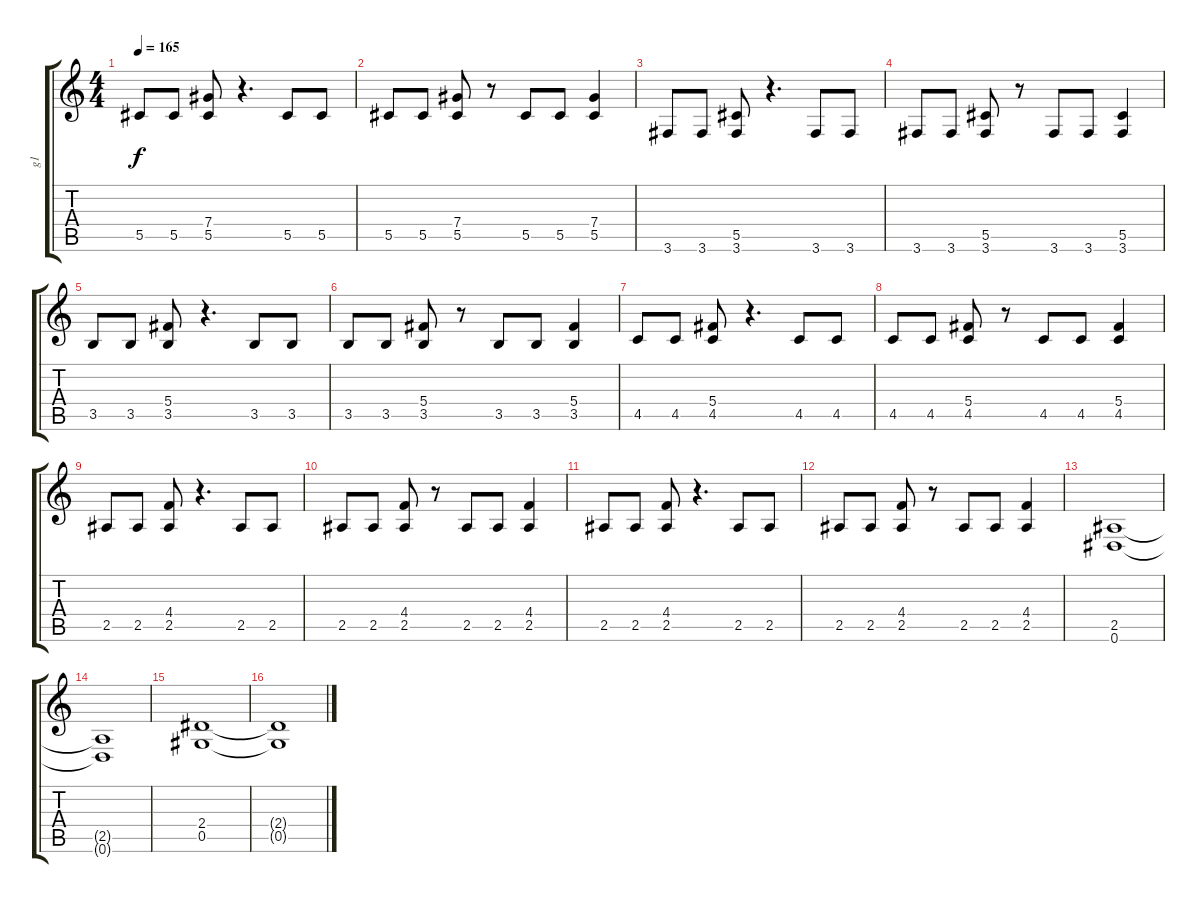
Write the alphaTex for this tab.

\track ("g1" "g1") {instrument distortionguitar}
\staff {score tabs}
\tuning (Eb4 Bb3 Gb3 Db3 Ab2 Eb2) {hide}
\ts (4 4)
\tempo 165
\clef g2
\ks c
5.5.8{dy f} 5.5.8 (7.4 5.5).8 r.4{d} 5.5.8 5.5.8 |
5.5.8 5.5.8 (7.4 5.5).8 r.8 5.5.8 5.5.8 (7.4 5.5).4 |
3.6.8 3.6.8 (5.5 3.6).8 r.4{d} 3.6.8 3.6.8 |
3.6.8 3.6.8 (5.5 3.6).8 r.8 3.6.8 3.6.8 (5.5 3.6).4 |
3.5.8 3.5.8 (5.4 3.5).8 r.4{d} 3.5.8 3.5.8 |
3.5.8 3.5.8 (5.4 3.5).8 r.8 3.5.8 3.5.8 (5.4 3.5).4 |
4.5.8 4.5.8 (5.4 4.5).8 r.4{d} 4.5.8 4.5.8 |
4.5.8 4.5.8 (5.4 4.5).8 r.8 4.5.8 4.5.8 (5.4 4.5).4 |
2.5.8 2.5.8 (4.4 2.5).8 r.4{d} 2.5.8 2.5.8 |
2.5.8 2.5.8 (4.4 2.5).8 r.8 2.5.8 2.5.8 (4.4 2.5).4 |
2.5.8 2.5.8 (4.4 2.5).8 r.4{d} 2.5.8 2.5.8 |
2.5.8 2.5.8 (4.4 2.5).8 r.8 2.5.8 2.5.8 (4.4 2.5).4 |
(2.5 0.6).1 |
(2.5{t} 0.6{t}).1 |
(2.4 0.5).1 |
(2.4{t} 0.5{t}).1
